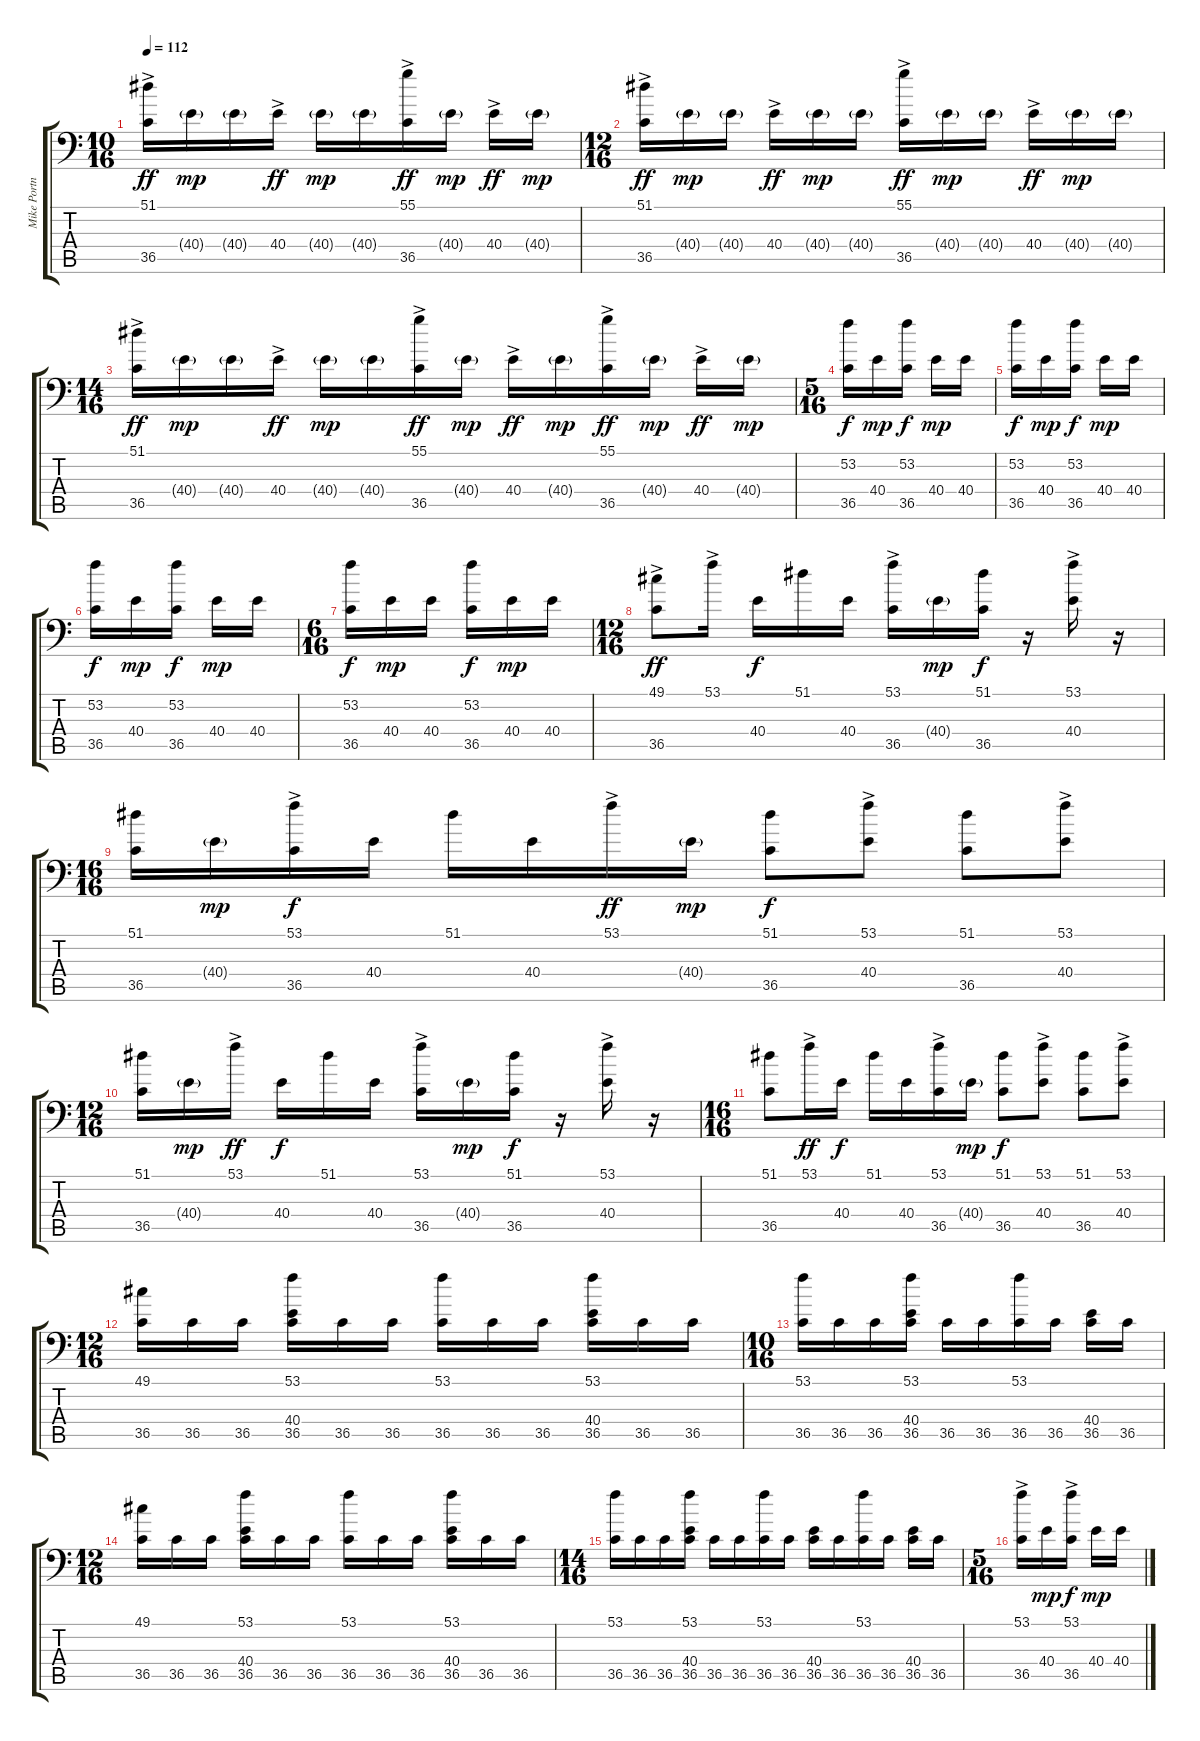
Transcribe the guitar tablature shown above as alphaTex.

\track ("Mike Portnoy" "Mike Portn") {instrument acousticgrandpiano}
\staff {score tabs}
\tuning (C-1 C-1 C-1 C-1 C-1 C-1) {hide}
\ts (10 16)
\tempo 112
\clef f4
\ks c
(51.1 36.5{ac}).16{dy ff} 40.4{g}.16{dy mp} 40.4{g}.16 40.4{ac}.16{dy ff} 40.4{g}.16{dy mp} 40.4{g}.16 (55.1 36.5{ac}).16{dy ff} 40.4{g}.16{dy mp} 40.4{ac}.16{dy ff} 40.4{g}.16{dy mp} |
\ts (12 16)
(51.1 36.5{ac}).16{dy ff} 40.4{g}.16{dy mp} 40.4{g}.16 40.4{ac}.16{dy ff} 40.4{g}.16{dy mp} 40.4{g}.16 (55.1 36.5{ac}).16{dy ff} 40.4{g}.16{dy mp} 40.4{g}.16 40.4{ac}.16{dy ff} 40.4{g}.16{dy mp} 40.4{g}.16 |
\ts (14 16)
(51.1 36.5{ac}).16{dy ff} 40.4{g}.16{dy mp} 40.4{g}.16 40.4{ac}.16{dy ff} 40.4{g}.16{dy mp} 40.4{g}.16 (55.1 36.5{ac}).16{dy ff} 40.4{g}.16{dy mp} 40.4{ac}.16{dy ff} 40.4{g}.16{dy mp} (55.1 36.5{ac}).16{dy ff} 40.4{g}.16{dy mp} 40.4{ac}.16{dy ff} 40.4{g}.16{dy mp} |
\ts (5 16)
(53.2 36.5).16{dy f} 40.4.16{dy mp} (53.2 36.5).16{dy f} 40.4.16{dy mp} 40.4.16 |
(53.2 36.5).16{dy f} 40.4.16{dy mp} (53.2 36.5).16{dy f} 40.4.16{dy mp} 40.4.16 |
(53.2 36.5).16{dy f} 40.4.16{dy mp} (53.2 36.5).16{dy f} 40.4.16{dy mp} 40.4.16 |
\ts (6 16)
(53.2 36.5).16{dy f} 40.4.16{dy mp} 40.4.16 (53.2 36.5).16{dy f} 40.4.16{dy mp} 40.4.16 |
\ts (12 16)
(49.1{ac} 36.5{ac}).8{dy ff} 53.1{ac}.16 40.4.16{dy f} 51.1.16 40.4.16 (53.1{ac} 36.5).16 40.4{g}.16{dy mp} (51.1 36.5).16{dy f} r.16 (53.1{ac} 40.4).16 r.16 |
\ts (16 16)
(51.1 36.5).16 40.4{g}.16{dy mp} (53.1{ac} 36.5).16{dy f} 40.4.16 51.1.16 40.4.16 53.1{ac}.16{dy ff} 40.4{g}.16{dy mp} (51.1 36.5).8{dy f} (53.1{ac} 40.4).8 (51.1 36.5).8 (53.1{ac} 40.4).8 |
\ts (12 16)
(51.1 36.5).16 40.4{g}.16{dy mp} 53.1{ac}.16{dy ff} 40.4.16{dy f} 51.1.16 40.4.16 (53.1{ac} 36.5).16 40.4{g}.16{dy mp} (51.1 36.5).16{dy f} r.16 (53.1{ac} 40.4).16 r.16 |
\ts (16 16)
(51.1 36.5).8 53.1{ac}.16{dy ff} 40.4.16{dy f} 51.1.16 40.4.16 (53.1{ac} 36.5).16 40.4{g}.16{dy mp} (51.1 36.5).8{dy f} (53.1{ac} 40.4).8 (51.1 36.5).8 (53.1{ac} 40.4).8 |
\ts (12 16)
(49.1 36.5).16 36.5.16 36.5.16 (53.1 40.4 36.5).16 36.5.16 36.5.16 (53.1 36.5).16 36.5.16 36.5.16 (53.1 40.4 36.5).16 36.5.16 36.5.16 |
\ts (10 16)
(53.1 36.5).16 36.5.16 36.5.16 (53.1 40.4 36.5).16 36.5.16 36.5.16 (53.1 36.5).16 36.5.16 (40.4 36.5).16 36.5.16 |
\ts (12 16)
(49.1 36.5).16 36.5.16 36.5.16 (53.1 40.4 36.5).16 36.5.16 36.5.16 (53.1 36.5).16 36.5.16 36.5.16 (53.1 40.4 36.5).16 36.5.16 36.5.16 |
\ts (14 16)
(53.1 36.5).16 36.5.16 36.5.16 (53.1 40.4 36.5).16 36.5.16 36.5.16 (53.1 36.5).16 36.5.16 (40.4 36.5).16 36.5.16 (53.1 36.5).16 36.5.16 (40.4 36.5).16 36.5.16 |
\ts (5 16)
(53.1{ac} 36.5).16 40.4.16{dy mp} (53.1{ac} 36.5).16{dy f} 40.4.16{dy mp} 40.4.16
